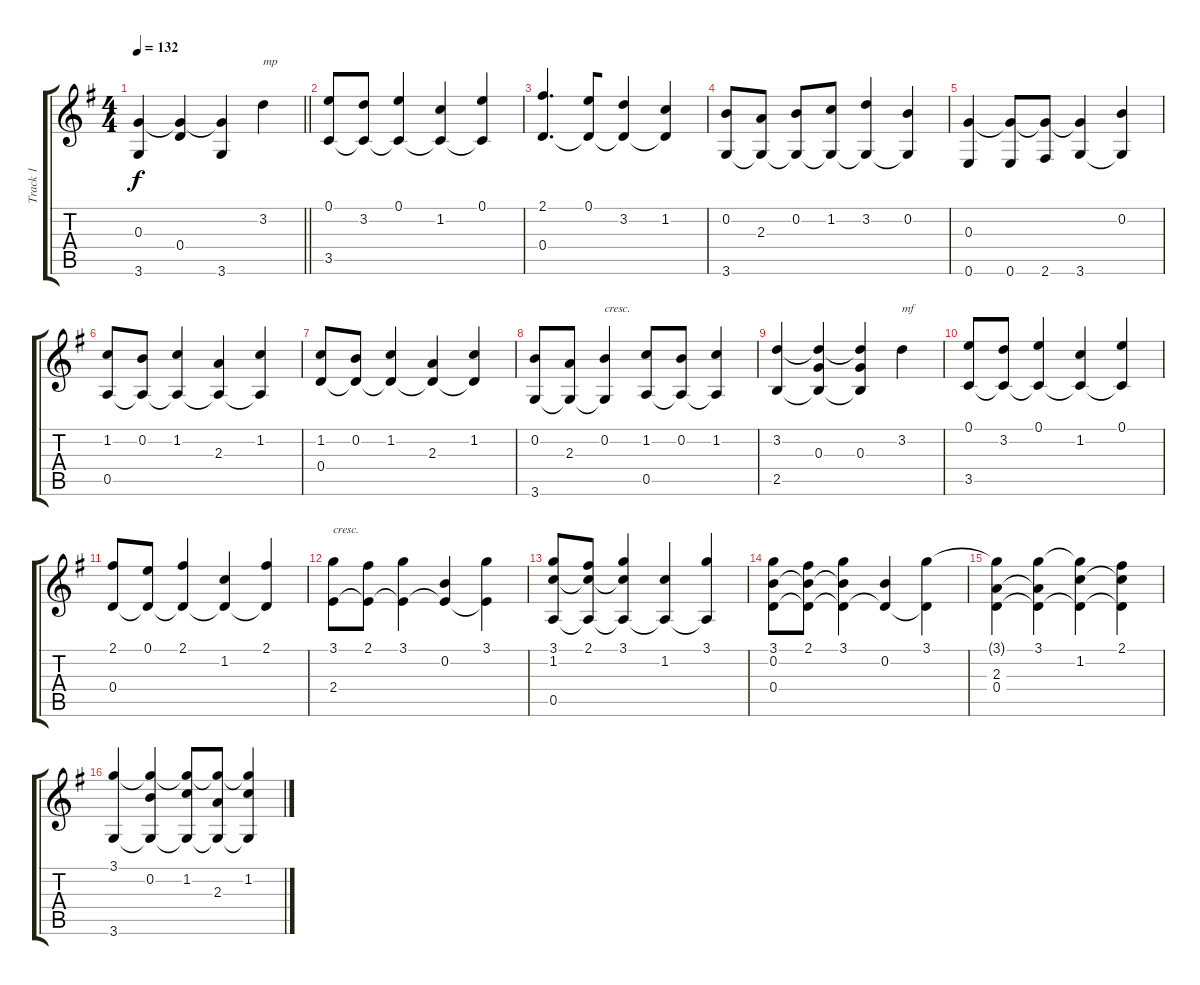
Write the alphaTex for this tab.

\track ("Track 1" "Track 1") {instrument acousticguitarnylon}
\staff {score tabs}
\tuning (E4 B3 G3 D3 A2 E2) {hide}
\ts (4 4)
\tempo 132
\clef g2
\barLineRight lightlight
\ks g
(0.3 3.6).4{dy f} (0.3{t} 0.4).4 (0.3{t} 3.6).4 3.2.4{txt "mp"} |
(0.1 3.5).8 (3.2 3.5{t}).8{beam merge} (0.1 3.5{t}).4 (1.2 3.5{t}).4 (0.1 3.5{t}).4 |
(2.1 0.4).4{d} (0.1 0.4{t}).8{beam merge} (3.2 0.4{t}).4{beam merge} (1.2 0.4{t}).4 |
(0.2 3.6).8 (2.3 3.6{t}).8 (0.2 3.6{t}).8 (1.2 3.6{t}).8{beam merge} (3.2 3.6{t}).4 (0.2 3.6{t}).4 |
(0.3 0.6).4 (0.3{t} 0.6).8 (0.3{t} 2.6).8 (0.3{t} 3.6).4{beam merge} (0.2 3.6{t}).4 |
(1.2 0.5).8 (0.2 0.5{t}).8 (1.2 0.5{t}).4 (2.3 0.5{t}).4 (1.2 0.5{t}).4 |
(1.2 0.4).8 (0.2 0.4{t}).8 (1.2 0.4{t}).4 (2.3 0.4{t}).4 (1.2 0.4{t}).4 |
(0.2 3.6).8{beam merge} (2.3 3.6{t}).8{beam merge} (0.2 3.6{t}).4{txt "cresc." beam merge} (1.2 0.5).8 (0.2 0.5{t}).8 (1.2 0.5{t}).4 |
(3.2 2.5).4 (3.2{t} 0.3 2.5{t}).4 (3.2{t} 0.3 2.5{t}).4 3.2.4{txt "mf"} |
(0.1 3.5).8 (3.2 3.5{t}).8{beam merge} (0.1 3.5{t}).4 (1.2 3.5{t}).4 (0.1 3.5{t}).4 |
(2.1 0.4).8{beam merge} (0.1 0.4{t}).8 (2.1 0.4{t}).4 (1.2 0.4{t}).4 (2.1 0.4{t}).4 |
(3.1 2.4).8{txt "cresc." beam merge} (2.1 2.4{t}).8 (3.1 2.4{t}).4 (0.2 2.4{t}).4 (3.1 2.4{t}).4 |
(3.1 1.2 0.5).8 (2.1 1.2{t} 0.5{t}).8 (3.1 1.2{t} 0.5{t}).4 (1.2 0.5{t}).4{beam merge} (3.1 0.5{t}).4 |
(3.1 0.2 0.4).8 (2.1 0.2{t} 0.4{t}).8 (3.1 0.2{t} 0.4{t}).4 (0.2 0.4{t}).4 (3.1 0.4{t}).4 |
(3.1{t} 2.3 0.4).4{beam merge} (3.1 2.3{t} 0.4{t}).4 (3.1{t} 1.2 0.4{t}).4{beam merge} (2.1 1.2{t} 0.4{t}).4 |
(3.1 3.6).4 (3.1{t} 0.2 3.6{t}).4{beam merge} (3.1{t} 1.2 3.6{t}).8 (3.1{t} 2.3 3.6{t}).8 (3.1{t} 1.2 3.6{t}).4
